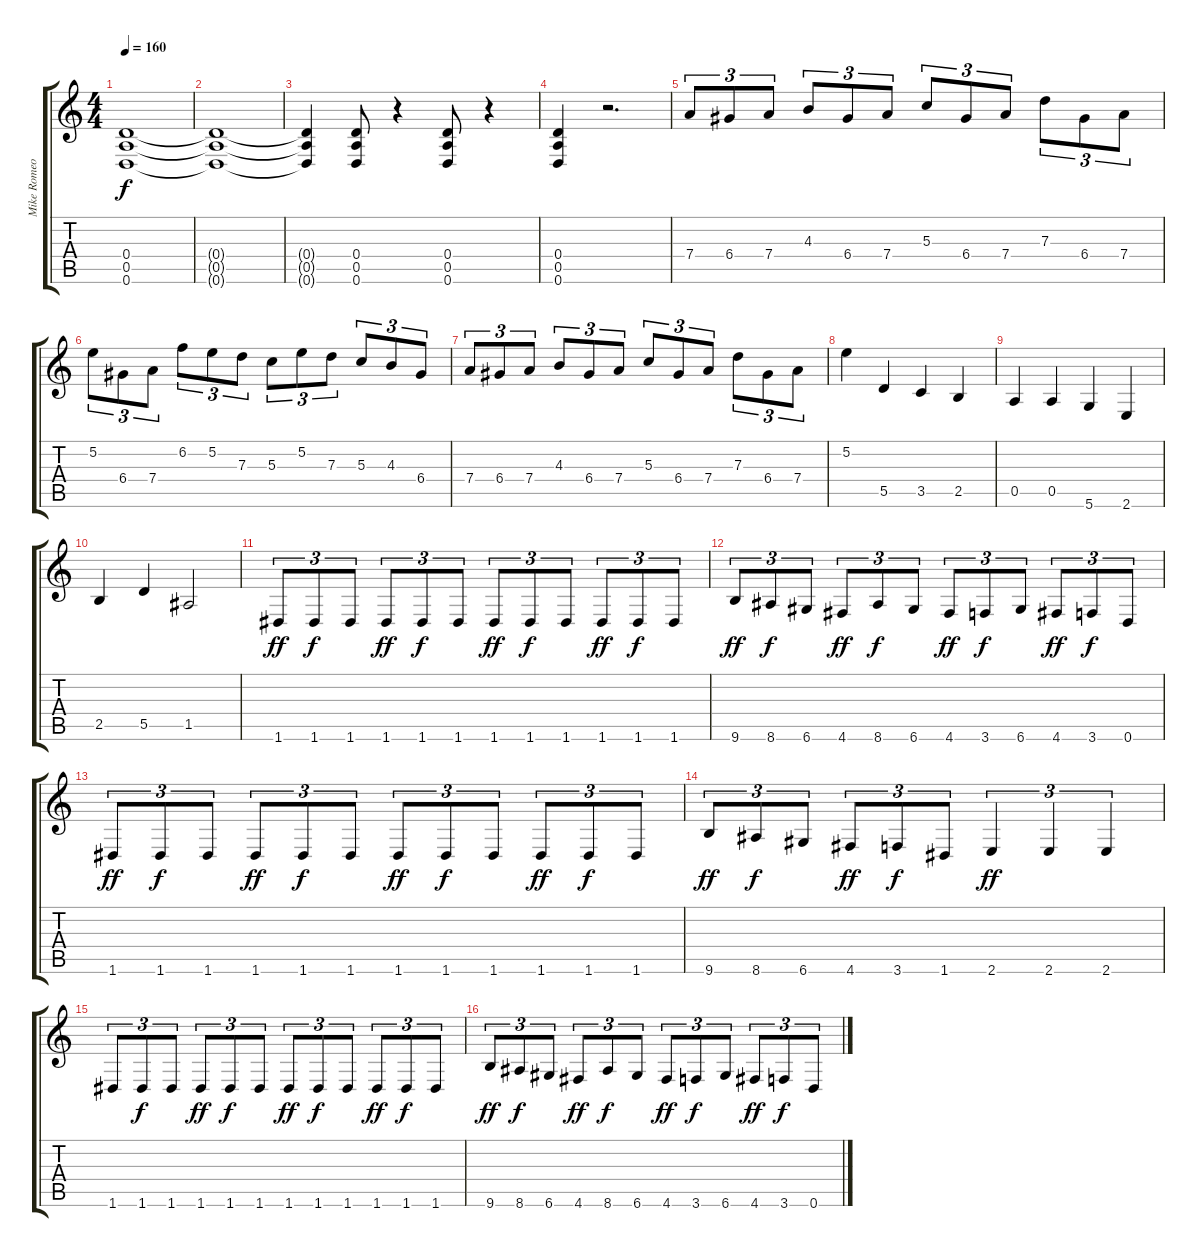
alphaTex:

\track ("Mike Romeo (Guitar)" "Mike Romeo") {instrument distortionguitar}
\staff {score tabs}
\tuning (E4 B3 G3 D3 A2 D2) {hide}
\ts (4 4)
\tempo 160
\clef g2
\ks c
(0.4 0.5 0.6).1{dy f instrument distortionguitar} |
(0.4{t} 0.5{t} 0.6{t}).1 |
(0.4{t} 0.5{t} 0.6{t}).4 (0.4 0.5 0.6).8 r.4 (0.4 0.5 0.6).8 r.4 |
(0.4 0.5 0.6).4 r.2{d} |
7.4.8{tu (3 2)} 6.4.8{tu (3 2)} 7.4.8{tu (3 2)} 4.3.8{tu (3 2)} 6.4.8{tu (3 2)} 7.4.8{tu (3 2)} 5.3.8{tu (3 2)} 6.4.8{tu (3 2)} 7.4.8{tu (3 2)} 7.3.8{tu (3 2)} 6.4.8{tu (3 2)} 7.4.8{tu (3 2)} |
5.2.8{tu (3 2)} 6.4.8{tu (3 2)} 7.4.8{tu (3 2)} 6.2.8{tu (3 2)} 5.2.8{tu (3 2)} 7.3.8{tu (3 2)} 5.3.8{tu (3 2)} 5.2.8{tu (3 2)} 7.3.8{tu (3 2)} 5.3.8{tu (3 2)} 4.3.8{tu (3 2)} 6.4.8{tu (3 2)} |
7.4.8{tu (3 2)} 6.4.8{tu (3 2)} 7.4.8{tu (3 2)} 4.3.8{tu (3 2)} 6.4.8{tu (3 2)} 7.4.8{tu (3 2)} 5.3.8{tu (3 2)} 6.4.8{tu (3 2)} 7.4.8{tu (3 2)} 7.3.8{tu (3 2)} 6.4.8{tu (3 2)} 7.4.8{tu (3 2)} |
5.2.4 5.5.4 3.5.4 2.5.4 |
0.5.4 0.5.4 5.6.4 2.6.4 |
2.5.4 5.5.4 1.5.2 |
1.6.8{tu (3 2) dy ff volume 16 balance 8} 1.6.8{tu (3 2) dy f} 1.6.8{tu (3 2)} 1.6.8{tu (3 2) dy ff} 1.6.8{tu (3 2) dy f} 1.6.8{tu (3 2)} 1.6.8{tu (3 2) dy ff} 1.6.8{tu (3 2) dy f} 1.6.8{tu (3 2)} 1.6.8{tu (3 2) dy ff} 1.6.8{tu (3 2) dy f} 1.6.8{tu (3 2)} |
9.6.8{tu (3 2) dy ff} 8.6.8{tu (3 2) dy f} 6.6.8{tu (3 2)} 4.6.8{tu (3 2) dy ff} 8.6.8{tu (3 2) dy f} 6.6.8{tu (3 2)} 4.6.8{tu (3 2) dy ff} 3.6.8{tu (3 2) dy f} 6.6.8{tu (3 2)} 4.6.8{tu (3 2) dy ff} 3.6.8{tu (3 2) dy f} 0.6.8{tu (3 2)} |
1.6.8{tu (3 2) dy ff} 1.6.8{tu (3 2) dy f} 1.6.8{tu (3 2)} 1.6.8{tu (3 2) dy ff} 1.6.8{tu (3 2) dy f} 1.6.8{tu (3 2)} 1.6.8{tu (3 2) dy ff} 1.6.8{tu (3 2) dy f} 1.6.8{tu (3 2)} 1.6.8{tu (3 2) dy ff} 1.6.8{tu (3 2) dy f} 1.6.8{tu (3 2)} |
9.6.8{tu (3 2) dy ff} 8.6.8{tu (3 2) dy f} 6.6.8{tu (3 2)} 4.6.8{tu (3 2) dy ff} 3.6.8{tu (3 2) dy f} 1.6.8{tu (3 2)} 2.6.4{tu (3 2) dy ff} 2.6.4{tu (3 2)} 2.6.4{tu (3 2)} |
1.6.8{tu (3 2)} 1.6.8{tu (3 2) dy f} 1.6.8{tu (3 2)} 1.6.8{tu (3 2) dy ff} 1.6.8{tu (3 2) dy f} 1.6.8{tu (3 2)} 1.6.8{tu (3 2) dy ff} 1.6.8{tu (3 2) dy f} 1.6.8{tu (3 2)} 1.6.8{tu (3 2) dy ff} 1.6.8{tu (3 2) dy f} 1.6.8{tu (3 2)} |
9.6.8{tu (3 2) dy ff} 8.6.8{tu (3 2) dy f} 6.6.8{tu (3 2)} 4.6.8{tu (3 2) dy ff} 8.6.8{tu (3 2) dy f} 6.6.8{tu (3 2)} 4.6.8{tu (3 2) dy ff} 3.6.8{tu (3 2) dy f} 6.6.8{tu (3 2)} 4.6.8{tu (3 2) dy ff} 3.6.8{tu (3 2) dy f} 0.6.8{tu (3 2)}
